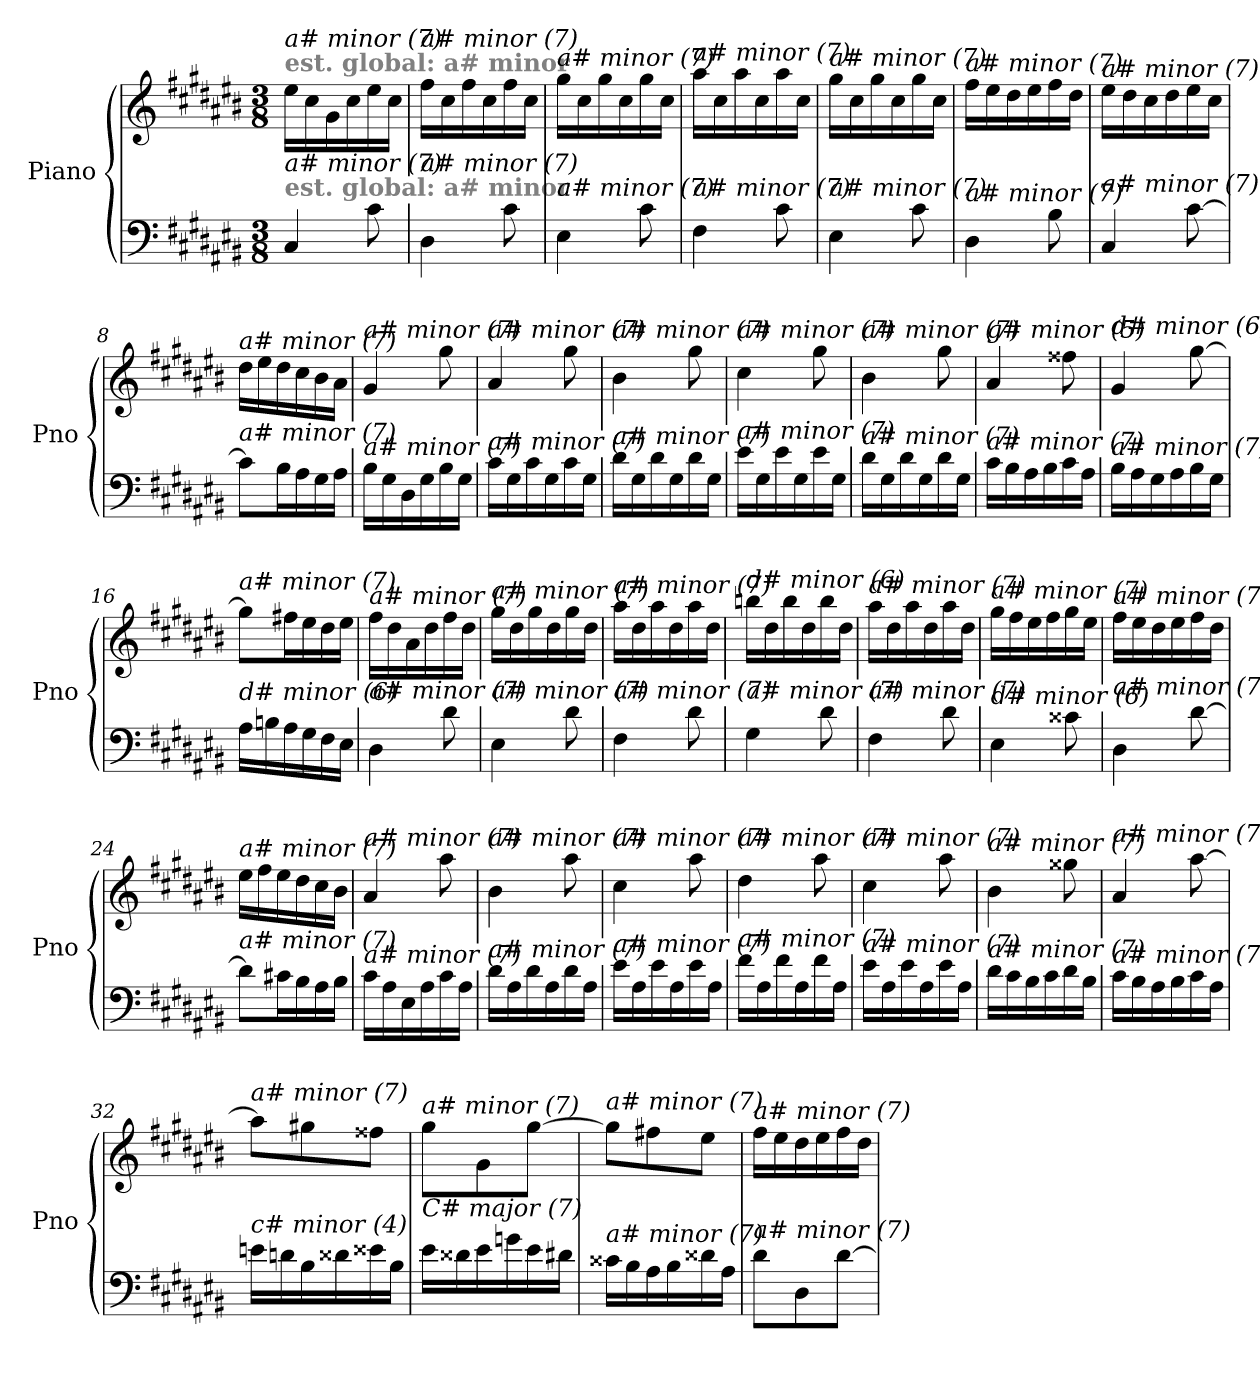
**kern	**kern
*part1	*part1
*staff2	*staff1
*I"Piano	*
*I'Pno	*
*clefF4	*clefG2
*k[f#c#g#d#a#e#b#]	*k[f#c#g#d#a#e#b#]
*M3/8	*M3/8
=1	=1
!	!LO:TX:a:B:color=#808080:t=est. global&colon; a# minor
!	!LO:TX:i:t=a# minor (7)
!LO:TX:a:B:color=#808080:t=est. global&colon; a# minor	!
!LO:TX:i:t=a# minor (7)	!
4C#/	16ee#\LL
.	16cc#\
.	16g#\
.	16cc#\
8c#\	16ee#\
.	16cc#\JJ
=2	=2
!	!LO:TX:i:t=a# minor (7)
!LO:TX:i:t=a# minor (7)	!
4D#\	16ff#\LL
.	16cc#\
.	16ff#\
.	16cc#\
8c#\	16ff#\
.	16cc#\JJ
=3	=3
!	!LO:TX:i:t=a# minor (7)
!LO:TX:i:t=a# minor (7)	!
4E#\	16gg#\LL
.	16cc#\
.	16gg#\
.	16cc#\
8c#\	16gg#\
.	16cc#\JJ
=4	=4
!	!LO:TX:i:t=a# minor (7)
!LO:TX:i:t=a# minor (7)	!
4F#\	16aa#\LL
.	16cc#\
.	16aa#\
.	16cc#\
8c#\	16aa#\
.	16cc#\JJ
=5	=5
!	!LO:TX:i:t=a# minor (7)
!LO:TX:i:t=a# minor (7)	!
4E#\	16gg#\LL
.	16cc#\
.	16gg#\
.	16cc#\
8c#\	16gg#\
.	16cc#\JJ
=6	=6
!	!LO:TX:i:t=a# minor (7)
!LO:TX:i:t=a# minor (7)	!
4D#\	16ff#\LL
.	16ee#\
.	16dd#\
.	16ee#\
8B#\	16ff#\
.	16dd#\JJ
!!LO:LB:g=z
=7	=7
!	!LO:TX:i:t=a# minor (7)
!LO:TX:i:t=a# minor (7)	!
4C#/	16ee#\LL
.	16dd#\
.	16cc#\
.	16dd#\
[8c#\	16ee#\
.	16cc#\JJ
=8	=8
!	!LO:TX:i:t=a# minor (7)
!LO:TX:i:t=a# minor (7)	!
8c#\L]	16dd#\LL
.	16ee#\
16B#\L	16dd#\
16A#\	16cc#\
16G#\	16b#\
16A#\JJ	16a#\JJ
=9	=9
!	!LO:TX:i:t=a# minor (7)
!LO:TX:i:t=a# minor (7)	!
16B#\LL	4g#/
16G#\	.
16D#\	.
16G#\	.
16B#\	8gg#\
16G#\JJ	.
=10	=10
!	!LO:TX:i:t=a# minor (7)
!LO:TX:i:t=a# minor (7)	!
16c#\LL	4a#/
16G#\	.
16c#\	.
16G#\	.
16c#\	8gg#\
16G#\JJ	.
=11	=11
!	!LO:TX:i:t=a# minor (7)
!LO:TX:i:t=a# minor (7)	!
16d#\LL	4b#\
16G#\	.
16d#\	.
16G#\	.
16d#\	8gg#\
16G#\JJ	.
=12	=12
!	!LO:TX:i:t=a# minor (7)
!LO:TX:i:t=a# minor (7)	!
16e#\LL	4cc#\
16G#\	.
16e#\	.
16G#\	.
16e#\	8gg#\
16G#\JJ	.
=13	=13
!	!LO:TX:i:t=a# minor (7)
!LO:TX:i:t=a# minor (7)	!
16d#\LL	4b#\
16G#\	.
16d#\	.
16G#\	.
16d#\	8gg#\
16G#\JJ	.
!!LO:LB:g=z
=14	=14
!	!LO:TX:i:t=g# minor (5)
!LO:TX:i:t=a# minor (7)	!
16c#\LL	4a#/
16B#\	.
16A#\	.
16B#\	.
16c#\	8ff##X\
16A#\JJ	.
=15	=15
!	!LO:TX:i:t=d# minor (6)
!LO:TX:i:t=a# minor (7)	!
16B#\LL	4g#/
16A#\	.
16G#\	.
16A#\	.
16B#\	[8gg#\
16G#\JJ	.
=16	=16
!	!LO:TX:i:t=a# minor (7)
!LO:TX:i:t=d# minor (6)	!
16A#\LL	8gg#\L]
16Bn\	.
16A#\	16ff#X\L
16G#\	16ee#\
16F#\	16dd#\
16E#\JJ	16ee#\JJ
=17	=17
!	!LO:TX:i:t=a# minor (7)
!LO:TX:i:t=a# minor (7)	!
4D#\	16ff#\LL
.	16dd#\
.	16a#\
.	16dd#\
8d#\	16ff#\
.	16dd#\JJ
=18	=18
!	!LO:TX:i:t=a# minor (7)
!LO:TX:i:t=a# minor (7)	!
4E#\	16gg#\LL
.	16dd#\
.	16gg#\
.	16dd#\
8d#\	16gg#\
.	16dd#\JJ
=19	=19
!	!LO:TX:i:t=a# minor (7)
!LO:TX:i:t=a# minor (7)	!
4F#\	16aa#\LL
.	16dd#\
.	16aa#\
.	16dd#\
8d#\	16aa#\
.	16dd#\JJ
=20	=20
!	!LO:TX:i:t=d# minor (6)
!LO:TX:i:t=a# minor (7)	!
4G#\	16bbn\LL
.	16dd#\
.	16bb\
.	16dd#\
8d#\	16bb\
.	16dd#\JJ
!!LO:LB:g=z
=21	=21
!	!LO:TX:i:t=a# minor (7)
!LO:TX:i:t=a# minor (7)	!
4F#\	16aa#\LL
.	16dd#\
.	16aa#\
.	16dd#\
8d#\	16aa#\
.	16dd#\JJ
=22	=22
!	!LO:TX:i:t=a# minor (7)
!LO:TX:i:t=d# minor (6)	!
4E#\	16gg#\LL
.	16ff#\
.	16ee#\
.	16ff#\
8c##X\	16gg#\
.	16ee#\JJ
=23	=23
!	!LO:TX:i:t=a# minor (7)
!LO:TX:i:t=a# minor (7)	!
4D#\	16ff#\LL
.	16ee#\
.	16dd#\
.	16ee#\
[8d#\	16ff#\
.	16dd#\JJ
=24	=24
!	!LO:TX:i:t=a# minor (7)
!LO:TX:i:t=a# minor (7)	!
8d#\L]	16ee#\LL
.	16ff#\
16c#X\L	16ee#\
16B#\	16dd#\
16A#\	16cc#\
16B#\JJ	16b#\JJ
=25	=25
!	!LO:TX:i:t=a# minor (7)
!LO:TX:i:t=a# minor (7)	!
16c#\LL	4a#/
16A#\	.
16E#\	.
16A#\	.
16c#\	8aa#\
16A#\JJ	.
=26	=26
!	!LO:TX:i:t=a# minor (7)
!LO:TX:i:t=a# minor (7)	!
16d#\LL	4b#\
16A#\	.
16d#\	.
16A#\	.
16d#\	8aa#\
16A#\JJ	.
=27	=27
!	!LO:TX:i:t=a# minor (7)
!LO:TX:i:t=a# minor (7)	!
16e#\LL	4cc#\
16A#\	.
16e#\	.
16A#\	.
16e#\	8aa#\
16A#\JJ	.
!!LO:LB:g=z
=28	=28
!	!LO:TX:i:t=a# minor (7)
!LO:TX:i:t=a# minor (7)	!
16f#\LL	4dd#\
16A#\	.
16f#\	.
16A#\	.
16f#\	8aa#\
16A#\JJ	.
=29	=29
!	!LO:TX:i:t=a# minor (7)
!LO:TX:i:t=a# minor (7)	!
16e#\LL	4cc#\
16A#\	.
16e#\	.
16A#\	.
16e#\	8aa#\
16A#\JJ	.
=30	=30
!	!LO:TX:i:t=a# minor (7)
!LO:TX:i:t=a# minor (7)	!
16d#\LL	4b#\
16c#\	.
16B#\	.
16c#\	.
16d#\	8gg##X\
16B#\JJ	.
=31	=31
!	!LO:TX:i:t=a# minor (7)
!LO:TX:i:t=a# minor (7)	!
16c#\LL	4a#/
16B#\	.
16A#\	.
16B#\	.
16c#\	[8aa#\
16A#\JJ	.
=32	=32
!	!LO:TX:i:t=a# minor (7)
!LO:TX:i:t=c# minor (4)	!
16eni\LL	8aa#\L]
16dni\	.
16B#\	8gg#X\
16d##i\	.
16e##i\	8ff##Xj\J
16B#\JJ	.
=33	=33
!	!LO:TX:i:t=a# minor (7)
!LO:TX:i:t=C# major (7)	!
16e#\LL	8gg#\L
16d##Xj\	.
16e#\	8g#\
16gni\	.
16e#\	[8gg#\J
16d#X\JJ	.
!!LO:PB:g=z
=34	=34
!	!LO:TX:i:t=a# minor (7)
!LO:TX:i:t=a# minor (7)	!
16c##Xj\LL	8gg#\L]
16B#\	.
16A#\	8ff#X\
16B#\	.
16d##i\	8ee#\J
16A#\JJ	.
=35	=35
!	!LO:TX:i:t=a# minor (7)
!LO:TX:i:t=a# minor (7)	!
8d#\L	16ff#\LL
.	16ee#\
8D#\	16dd#\
.	16ee#\
[8d#\J	16ff#\
.	16dd#\JJ
=	=
*-	*-
